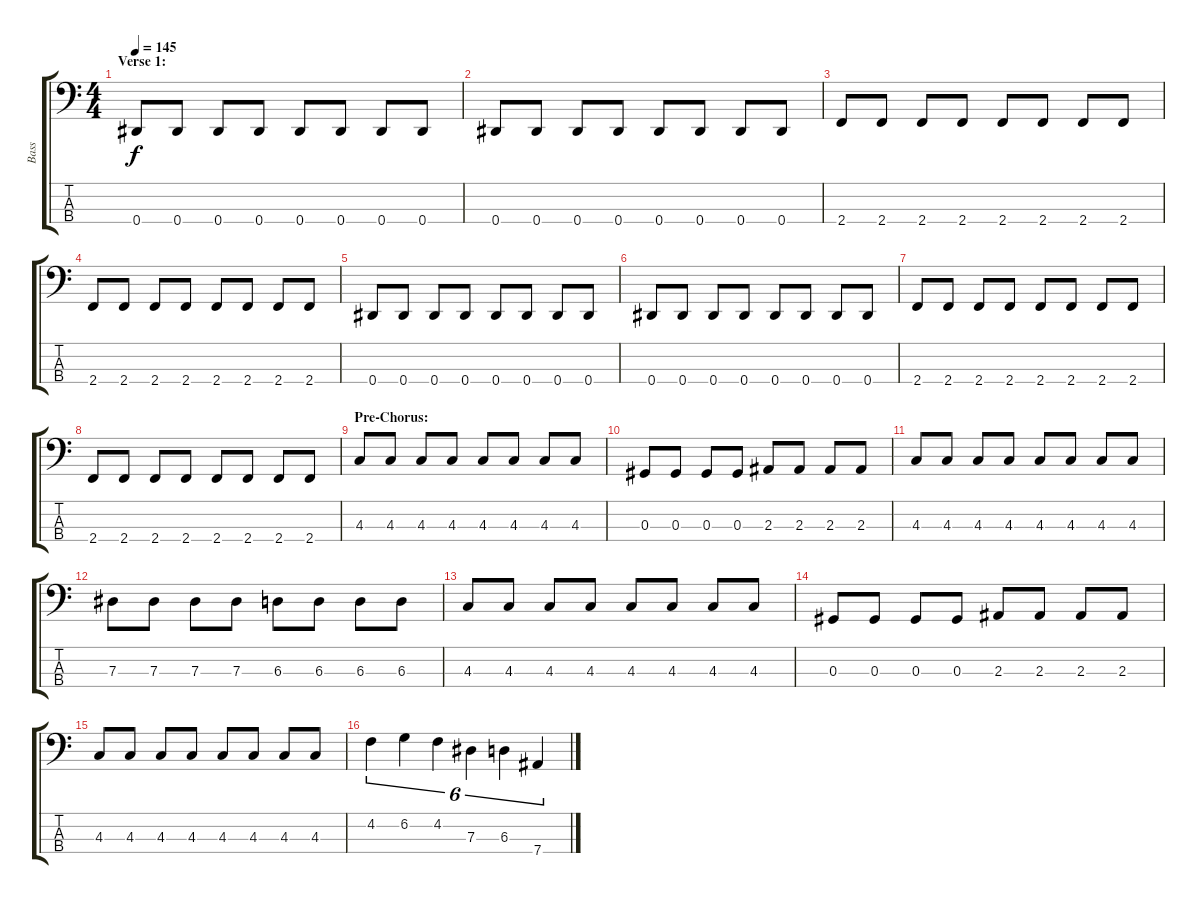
\track ("Bass" "Bass") {instrument electricbassfinger}
\staff {score tabs}
\tuning (Gb2 Db2 Ab1 Eb1) {hide}
\ts (4 4)
\section ("" "Verse 1:")
\tempo 145
\clef f4
\ks c
0.4.8{dy f} 0.4.8 0.4.8 0.4.8 0.4.8 0.4.8 0.4.8 0.4.8 |
0.4.8 0.4.8 0.4.8 0.4.8 0.4.8 0.4.8 0.4.8 0.4.8 |
2.4.8 2.4.8 2.4.8 2.4.8 2.4.8 2.4.8 2.4.8 2.4.8 |
2.4.8 2.4.8 2.4.8 2.4.8 2.4.8 2.4.8 2.4.8 2.4.8 |
0.4.8 0.4.8 0.4.8 0.4.8 0.4.8 0.4.8 0.4.8 0.4.8 |
0.4.8 0.4.8 0.4.8 0.4.8 0.4.8 0.4.8 0.4.8 0.4.8 |
2.4.8 2.4.8 2.4.8 2.4.8 2.4.8 2.4.8 2.4.8 2.4.8 |
2.4.8 2.4.8 2.4.8 2.4.8 2.4.8 2.4.8 2.4.8 2.4.8 |
\section ("" "Pre-Chorus:")
4.3.8 4.3.8 4.3.8 4.3.8 4.3.8 4.3.8 4.3.8 4.3.8 |
0.3.8 0.3.8 0.3.8 0.3.8 2.3.8 2.3.8 2.3.8 2.3.8 |
4.3.8 4.3.8 4.3.8 4.3.8 4.3.8 4.3.8 4.3.8 4.3.8 |
7.3.8 7.3.8 7.3.8 7.3.8 6.3.8 6.3.8 6.3.8 6.3.8 |
4.3.8 4.3.8 4.3.8 4.3.8 4.3.8 4.3.8 4.3.8 4.3.8 |
0.3.8 0.3.8 0.3.8 0.3.8 2.3.8 2.3.8 2.3.8 2.3.8 |
4.3.8 4.3.8 4.3.8 4.3.8 4.3.8 4.3.8 4.3.8 4.3.8 |
4.2.4{tu (6 4)} 6.2.4{tu (6 4)} 4.2.4{tu (6 4)} 7.3.4{tu (6 4)} 6.3.4{tu (6 4)} 7.4.4{tu (6 4)}
